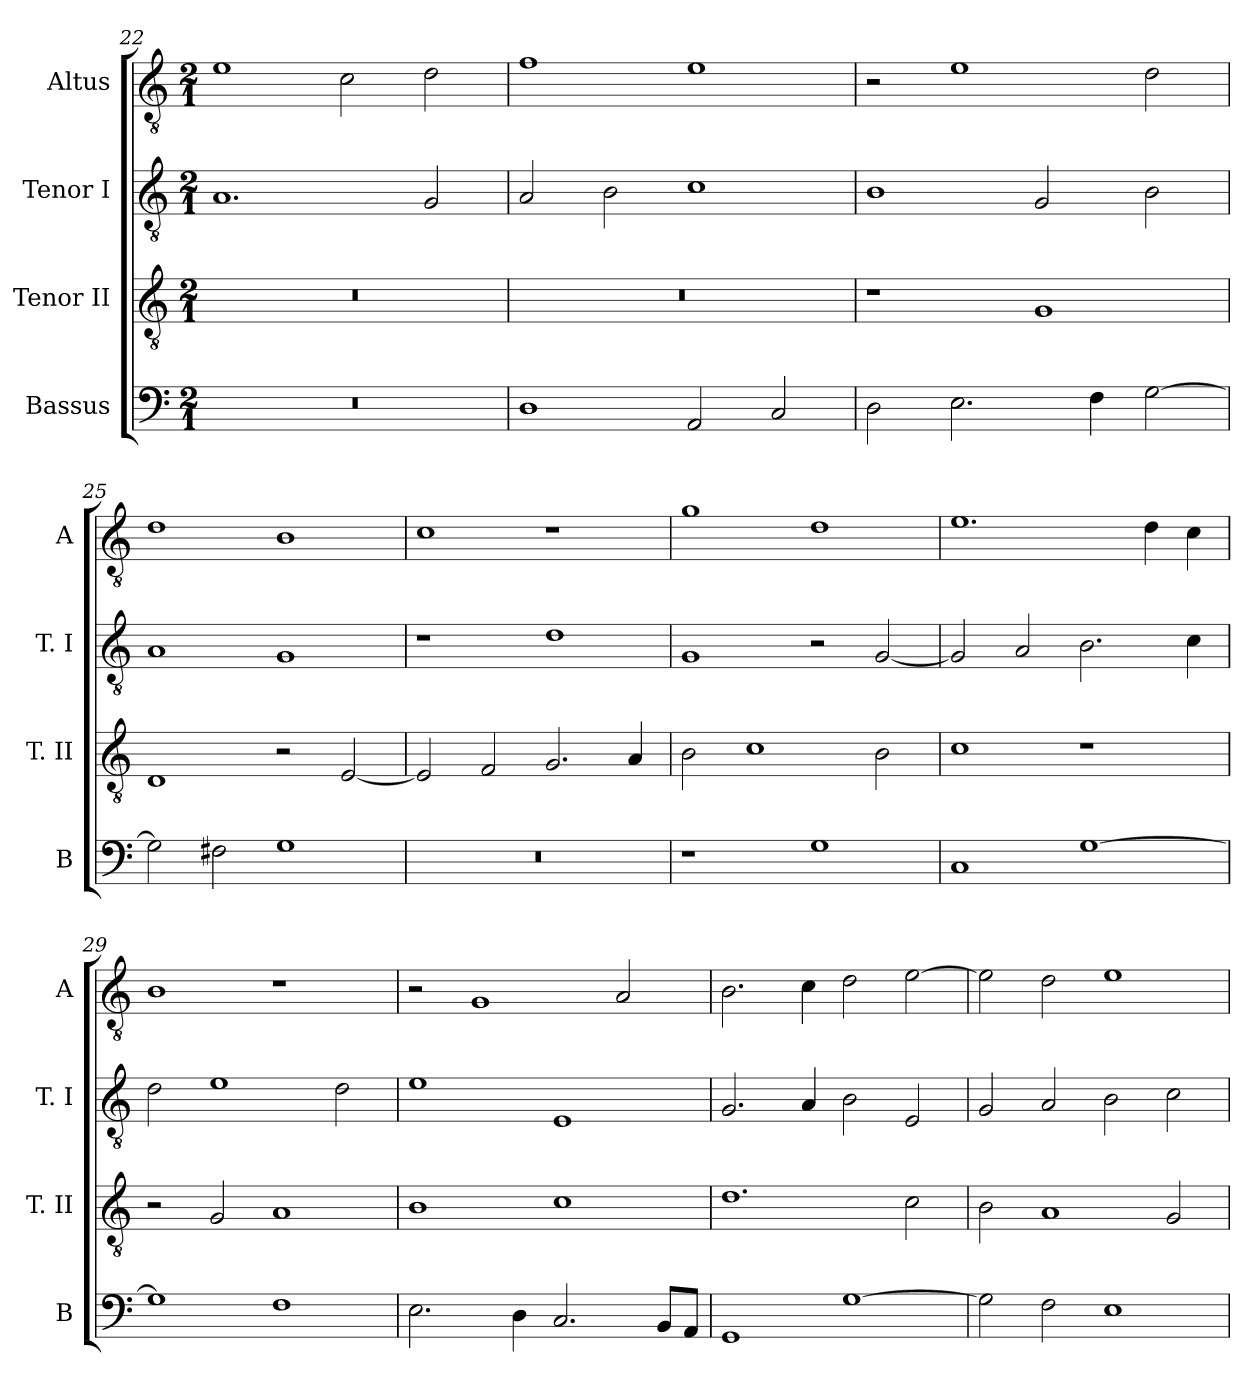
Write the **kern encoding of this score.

**kern	**kern	**kern	**kern
*part4	*part3	*part2	*part1
*staff4	*staff3	*staff2	*staff1
*I"Bassus	*I"Tenor II	*I"Tenor I	*I"Altus
*I'B	*I'T. II	*I'T. I	*I'A
*clefF4	*clefGv2	*clefGv2	*clefGv2
*k[]	*k[]	*k[]	*k[]
*C:	*C:	*C:	*C:
*M2/1	*M2/1	*M2/1	*M2/1
=22	=22	=22	=22
0r	0r	1.A	1e
.	.	.	2c
.	.	2G	2d
=23	=23	=23	=23
1D	0r	2A	1f
.	.	2B	.
2AA	.	1c	1e
2C	.	.	.
=24	=24	=24	=24
2D	1r	1B	2r
2.E	.	.	1e
.	1G	2G	.
4F	.	.	.
[2G	.	2B	2d
=25	=25	=25	=25
2G]	1D	1A	1d
2F#X	.	.	.
1G	2r	1G	1B
.	[2E	.	.
=26	=26	=26	=26
0r	2E]	1r	1c
.	2F	.	.
.	2.G	1d	1r
.	4A	.	.
=27	=27	=27	=27
1r	2B	1G	1g
.	1c	.	.
1G	.	2r	1d
.	2B	[2G	.
=28	=28	=28	=28
1C	1c	2G]	1.e
.	.	2A	.
[1G	1r	2.B	.
.	.	.	4d
.	.	4c	4c
=29	=29	=29	=29
1G]	2r	2d	1B
.	2G	1e	.
1F	1A	.	1r
.	.	2d	.
=30	=30	=30	=30
2.E	1B	1e	2r
.	.	.	1G
4D	.	.	.
2.C	1c	1E	.
.	.	.	2A
8BBL	.	.	.
8AAJ	.	.	.
=31	=31	=31	=31
1GG	1.d	2.G	2.B
.	.	4A	4c
[1G	.	2B	2d
.	2c	2E	[2e
=32	=32	=32	=32
2G]	2B	2G	2e]
2F	1A	2A	2d
1E	.	2B	1e
.	2G	2c	.
=	=	=	=
*-	*-	*-	*-
